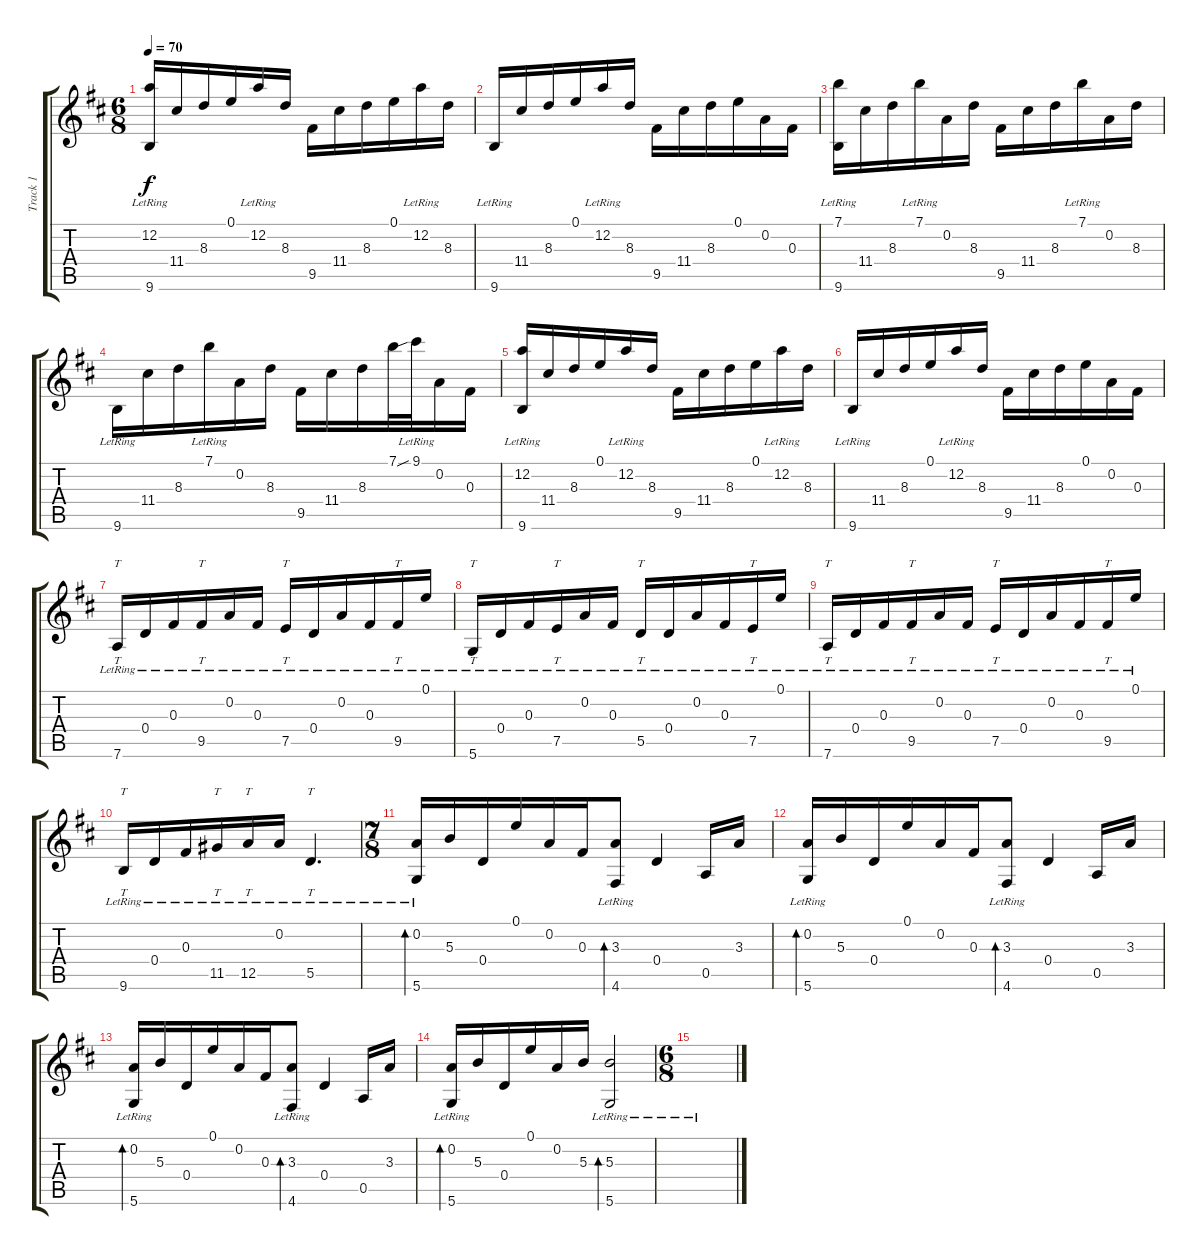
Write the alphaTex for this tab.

\track ("Track 1" "Track 1") {instrument acousticguitarsteel}
\staff {score tabs}
\tuning (E4 A3 Gb3 D3 A2 D2) {hide}
\ts (6 8)
\tempo 70
\clef g2
\ks d
(12.2{lr} 9.6{lr}).16{dy f} 11.4.16 8.3.16 0.1.16 12.2{lr}.16 8.3.16 9.5.16 11.4.16 8.3.16 0.1.16 12.2{lr}.16 8.3.16 |
9.6{lr}.16 11.4.16 8.3.16 0.1.16 12.2{lr}.16 8.3.16 9.5.16 11.4.16 8.3.16 0.1.16 0.2.16 0.3.16 |
(7.1{lr} 9.6{lr}).16 11.4.16 8.3.16 7.1{lr}.16 0.2.16 8.3.16 9.5.16 11.4.16 8.3.16 7.1{lr}.16 0.2.16 8.3.16 |
9.6{lr}.16 11.4.16 8.3.16 7.1{lr}.16 0.2.16 8.3.16 9.5.16 11.4.16 8.3.16 7.1.32 9.1{sib lr}.32 0.2.16 0.3.16 |
(12.2{lr} 9.6{lr}).16 11.4.16 8.3.16 0.1.16 12.2{lr}.16 8.3.16 9.5.16 11.4.16 8.3.16 0.1.16 12.2{lr}.16 8.3.16 |
9.6{lr}.16 11.4.16 8.3.16 0.1.16 12.2{lr}.16 8.3.16 9.5.16 11.4.16 8.3.16 0.1.16 0.2.16 0.3.16 |
7.6{lr}.16{tt} 0.4{lr}.16 0.3{lr}.16 9.5{lr}.16{tt} 0.2{lr}.16 0.3{lr}.16 7.5{lr}.16{tt} 0.4{lr}.16 0.2{lr}.16 0.3{lr}.16 9.5{lr}.16{tt} 0.1{lr}.16 |
5.6{lr}.16{tt} 0.4{lr}.16 0.3{lr}.16 7.5{lr}.16{tt} 0.2{lr}.16 0.3{lr}.16 5.5{lr}.16{tt} 0.4{lr}.16 0.2{lr}.16 0.3{lr}.16 7.5{lr}.16{tt} 0.1{lr}.16 |
7.6{lr}.16{tt} 0.4{lr}.16 0.3{lr}.16 9.5{lr}.16{tt} 0.2{lr}.16 0.3{lr}.16 7.5{lr}.16{tt} 0.4{lr}.16 0.2{lr}.16 0.3{lr}.16 9.5{lr}.16{tt} 0.1{lr}.16 |
9.6{lr}.16{tt} 0.4{lr}.16 0.3{lr}.16 11.5{lr}.16{tt} 12.5{lr}.16{tt} 0.2{lr}.16 5.5{lr}.4{tt d} |
\ts (7 8)
(0.2{lr} 5.6{lr}).16{bd 480} 5.3.16 0.4.16 0.1.16 0.2.16 0.3.16 (3.3{lr} 4.6{lr}).8{bd 480} 0.4.4 0.5.16 3.3.16 |
(0.2{lr} 5.6{lr}).16{bd 480} 5.3.16 0.4.16 0.1.16 0.2.16 0.3.16 (3.3{lr} 4.6{lr}).8{bd 480} 0.4.4 0.5.16 3.3.16 |
(0.2{lr} 5.6{lr}).16{bd 480} 5.3.16 0.4.16 0.1.16 0.2.16 0.3.16 (3.3{lr} 4.6{lr}).8{bd 480} 0.4.4 0.5.16 3.3.16 |
(0.2{lr} 5.6{lr}).16{bd 480} 5.3.16 0.4.16 0.1.16 0.2.16 5.3.16 (5.3{lr} 5.6{lr}).2{bd 480} |
\ts (6 8)
